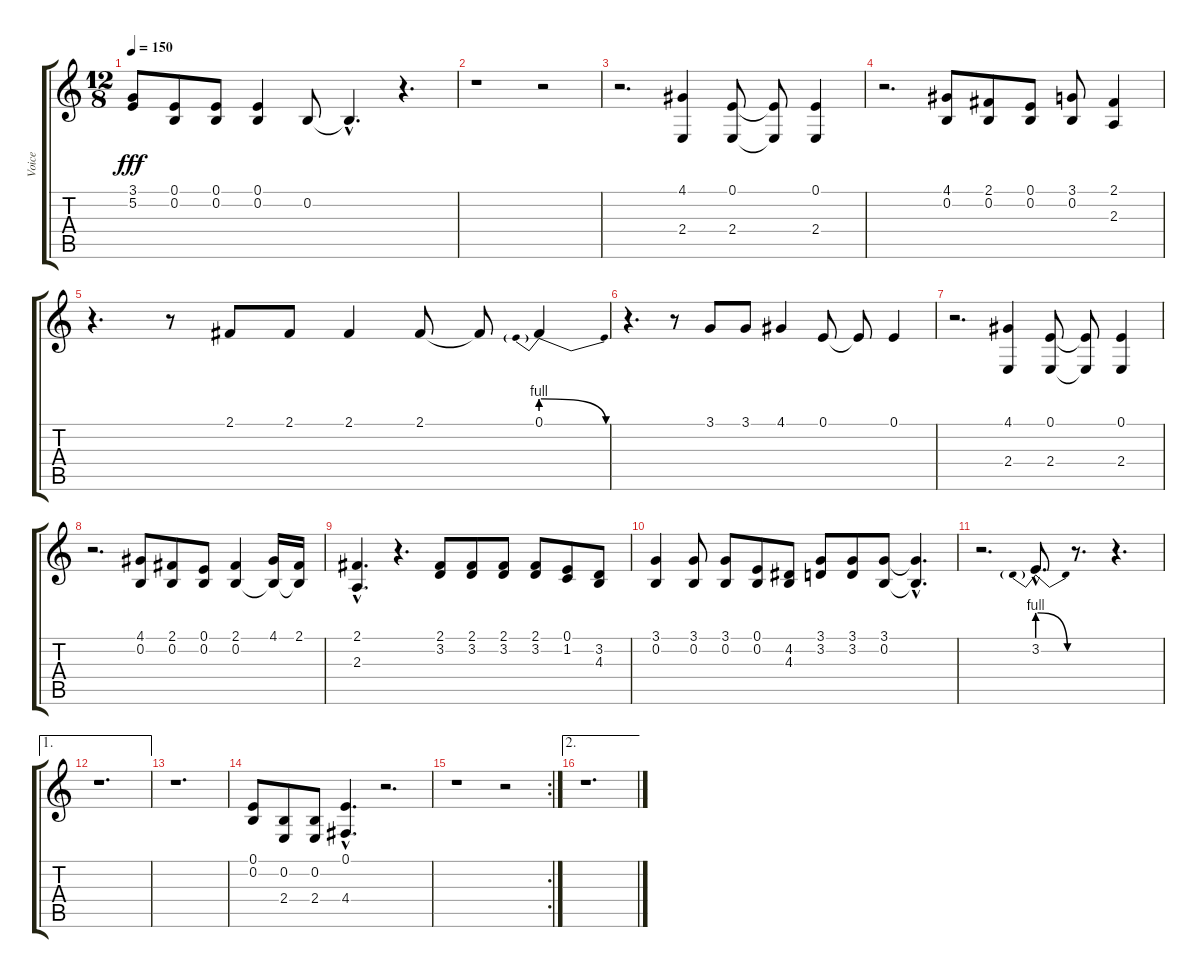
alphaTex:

\track ("Voice" "Voice") {instrument lead2sawtooth}
\staff {score tabs}
\tuning (E4 B3 G3 D3 A2 E2) {hide}
\ts (12 8)
\tempo 150
\clef g2
\ks c
(3.1 5.2).8{dy fff} (0.1 0.2).8 (0.1 0.2).8 (0.1 0.2).4 0.2.8 0.2{hac t}.4{d} r.4{d} |
r.1 r.2 |
r.2{d} (4.1 2.4).4 (0.1 2.4).8 (0.1{t} 2.4{t}).8 (0.1 2.4).4 |
r.2{d} (4.1 0.2).8 (2.1 0.2).8 (0.1 0.2).8 (3.1 0.2).8 (2.1 2.3).4 |
r.4{d} r.8 2.1.8 2.1.8 2.1.4 2.1.8 2.1{t}.8 0.1{be (prebendrelease 0 4 60 0)}.4 |
r.4{d} r.8 3.1.8 3.1.8 4.1.4 0.1.8 0.1{t}.8 0.1.4 |
r.2{d} (4.1 2.4).4 (0.1 2.4).8 (0.1{t} 2.4{t}).8 (0.1 2.4).4 |
r.2{d} (4.1 0.2).8 (2.1 0.2).8 (0.1 0.2).8 (2.1 0.2).4 (4.1 0.2{t}).16 (2.1 0.2{t}).16 |
(2.1{hac} 2.3{hac}).4{d} r.4{d} (2.1 3.2).8 (2.1 3.2).8 (2.1 3.2).8 (2.1 3.2).8 (0.1 1.2).8 (3.2 4.3).8 |
(3.1 0.2).4 (3.1 0.2).8 (3.1 0.2).8 (0.1 0.2).8 (4.2 4.3).8 (3.1 3.2).8 (3.1 3.2).8 (3.1 0.2).8 (3.1{hac t} 0.2{hac t}).4{d} |
r.2{d} 3.2{be (prebendrelease 0 4 60 0) hac}.8{d} r.8{d} r.4{d} |
\ae 1
r.1{d} |
r.1{d} |
(0.1 0.2).8 (0.2 2.4).8 (0.2 2.4).8 (0.1{hac} 4.4{hac}).4{d} r.2{d} |
\rc 2
r.1 r.2 |
\ae 2
r.1{d}
